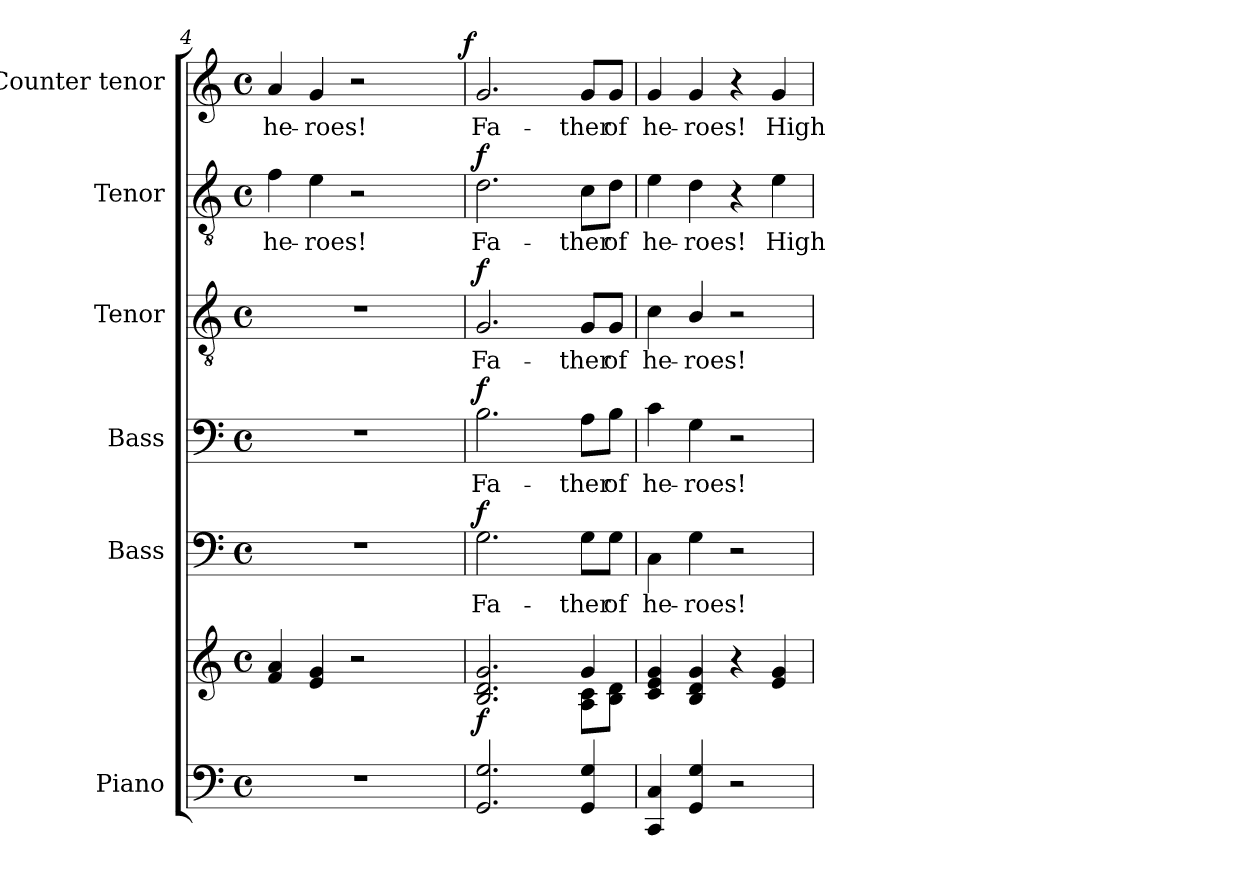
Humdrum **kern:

**kern	**kern	**dynam	**kern	**text	**dynam	**kern	**text	**dynam	**kern	**text	**dynam	**kern	**text	**dynam	**kern	**text	**dynam
*part6	*part6	*part6	*part5	*part5	*part5	*part4	*part4	*part4	*part3	*part3	*part3	*part2	*part2	*part2	*part1	*part1	*part1
*staff7	*staff6	*staff6/7	*staff5	*staff5	*staff5	*staff4	*staff4	*staff4	*staff3	*staff3	*staff3	*staff2	*staff2	*staff2	*staff1	*staff1	*staff1
*I"Piano	*	*	*I"Bass	*	*	*I"Bass	*	*	*I"Tenor	*	*	*I"Tenor	*	*	*I"Counter tenor	*	*
*I'Pno.	*	*	*I'B.	*	*	*I'B.	*	*	*I'T.	*	*	*I'T.	*	*	*	*	*
*clefF4	*clefG2	*	*clefF4	*	*	*clefF4	*	*	*clefGv2	*	*	*clefGv2	*	*	*clefG2	*	*
*	*	*	*	*	*	*	*	*	*ITrd7c12	*	*	*ITrd7c12	*	*	*	*	*
*k[]	*k[]	*	*k[]	*	*	*k[]	*	*	*k[]	*	*	*k[]	*	*	*k[]	*	*
*C:	*C:	*	*C:	*	*	*C:	*	*	*C:	*	*	*C:	*	*	*C:	*	*
*M4/4	*M4/4	*	*M4/4	*	*	*M4/4	*	*	*M4/4	*	*	*M4/4	*	*	*M4/4	*	*
*met(c)	*met(c)	*	*met(c)	*	*	*met(c)	*	*	*met(c)	*	*	*met(c)	*	*	*met(c)	*	*
=4	=4	=4	=4	=4	=4	=4	=4	=4	=4	=4	=4	=4	=4	=4	=4	=4	=4
!	!	!	!	!	!	!	!	!	!	!	!	!	!LO:LY:b:color=#000000	!	!	!	!
!	!	!	!	!	!	!	!	!	!	!	!	!	!	!	!	!LO:LY:b:color=#000000	!
*	*	*	*	*	*	*	*	*	*	*	*	*	*	*	*^	*	*
1r	4fi/ 4ai	.	1r	.	.	1r	.	.	1r	.	.	4Fi\	he-	.	4ai/	2ryy	he-	.
!	!	!	!	!	!	!	!	!	!	!	!	!	!LO:LY:b:color=#000000	!	!	!	!	!
!	!	!	!	!	!	!	!	!	!	!	!	!	!	!	!	!	!LO:LY:b:color=#000000	!
.	4ei/ 4gi	.	.	.	.	.	.	.	.	.	.	4Ei\	-roes!	.	4gi/	.	-roes!	.
.	2r	.	.	.	.	.	.	.	.	.	.	2r	.	.	2r	4ryy	.	.
.	.	.	.	.	.	.	.	.	.	.	.	.	.	.	.	8ryy	.	.
.	.	.	.	.	.	.	.	.	.	.	.	.	.	.	.	16ryy	.	.
.	.	.	.	.	.	.	.	.	.	.	.	.	.	.	.	32ryy	.	.
.	.	.	.	.	.	.	.	.	.	.	.	.	.	.	.	64ryy	.	.
.	.	.	.	.	.	.	.	.	.	.	.	.	.	.	.	128...ryy	.	.
.	.	.	.	.	.	.	.	.	.	.	.	.	.	.	.	1024ryy	.	f
*	*	*	*	*	*	*	*	*	*	*	*	*	*	*	*v	*v	*	*
=5	=5	=5	=5	=5	=5	=5	=5	=5	=5	=5	=5	=5	=5	=5	=5	=5	=5
*	*^	*	*	*	*	*	*	*	*	*	*	*	*	*	*	*	*
*	*	*	*	*	*	*	*	*	*	*	*	*	*	*	*	*^	*	*
!	!	!	!	!	!LO:LY:b:color=#000000	!	!	!	!	!	!	!	!	!	!	!	!	!	!
*	*	*	*	*	*	*	*	*	*	*	*	*	*	*	*	*v	*v	*	*
*	*	*	*	*	*	*	*	*	*	*	*	*	*	*	*	*^	*	*
!	!	!	!	!	!	!	!	!LO:LY:b:color=#000000	!	!	!	!	!	!	!	!	!	!	!
*	*	*	*	*	*	*	*	*	*	*	*	*	*	*	*	*v	*v	*	*
*	*	*	*	*	*	*	*	*	*	*	*	*	*	*	*	*^	*	*
!	!	!	!	!	!	!	!	!	!	!	!LO:LY:b:color=#000000	!	!	!	!	!	!	!	!
*	*	*	*	*	*	*	*	*	*	*	*	*	*	*	*	*v	*v	*	*
*	*	*	*	*	*	*	*	*	*	*	*	*	*	*	*	*^	*	*
!	!	!	!	!	!	!	!	!	!	!	!	!	!	!LO:LY:b:color=#000000	!	!	!	!	!
*	*	*	*	*	*	*	*	*	*	*	*	*	*	*	*	*v	*v	*	*
*	*	*	*	*	*	*	*	*	*	*	*	*	*	*	*	*^	*	*
!	!	!	!	!	!	!	!	!	!	!	!	!	!	!	!	!	!	!LO:LY:b:color=#000000	!
*	*	*	*	*	*	*	*	*	*	*	*	*	*	*	*	*v	*v	*	*
2.GGi/ 2.Gi	2.Bi/ 2.di 2.gi	2ryy	f	2.Gi\	Fa-	f	2.Bi\	Fa-	f	2.GGi/	Fa-	f	2.Di\	Fa-	f	2.gi/	Fa-	.
.	.	4ryy	.	.	.	.	.	.	.	.	.	.	.	.	.	.	.	.
!	!	!	!	!	!LO:LY:b:color=#000000	!	!	!	!	!	!	!	!	!	!	!	!	!
!	!	!	!	!	!	!	!	!LO:LY:b:color=#000000	!	!	!	!	!	!	!	!	!	!
!	!	!	!	!	!	!	!	!	!	!	!LO:LY:b:color=#000000	!	!	!	!	!	!	!
!	!	!	!	!	!	!	!	!	!	!	!	!	!	!LO:LY:b:color=#000000	!	!	!	!
!	!	!	!	!	!	!	!	!	!	!	!	!	!	!	!	!	!LO:LY:b:color=#000000	!
4GGi/ 4Gi	4gi/	8Ai\ 8ciL	.	8Gi\L	-ther	.	8Ai\L	-ther	.	8GGi/L	-ther	.	8Ci\L	-ther	.	8gi/L	-ther	.
!	!	!	!	!	!LO:LY:b:color=#000000	!	!	!	!	!	!	!	!	!	!	!	!	!
!	!	!	!	!	!	!	!	!LO:LY:b:color=#000000	!	!	!	!	!	!	!	!	!	!
!	!	!	!	!	!	!	!	!	!	!	!LO:LY:b:color=#000000	!	!	!	!	!	!	!
!	!	!	!	!	!	!	!	!	!	!	!	!	!	!LO:LY:b:color=#000000	!	!	!	!
!	!	!	!	!	!	!	!	!	!	!	!	!	!	!	!	!	!LO:LY:b:color=#000000	!
.	.	8Bi\ 8diJ	.	8Gi\J	of	.	8Bi\J	of	.	8GGi/J	of	.	8Di\J	of	.	8gi/J	of	.
*	*v	*v	*	*	*	*	*	*	*	*	*	*	*	*	*	*	*	*
=6	=6	=6	=6	=6	=6	=6	=6	=6	=6	=6	=6	=6	=6	=6	=6	=6	=6
*	*^	*	*	*	*	*	*	*	*	*	*	*	*	*	*	*	*
!	!	!	!	!	!LO:LY:b:color=#000000	!	!	!	!	!	!	!	!	!	!	!	!	!
*	*v	*v	*	*	*	*	*	*	*	*	*	*	*	*	*	*	*	*
*	*^	*	*	*	*	*	*	*	*	*	*	*	*	*	*	*	*
!	!	!	!	!	!	!	!	!LO:LY:b:color=#000000	!	!	!	!	!	!	!	!	!	!
*	*v	*v	*	*	*	*	*	*	*	*	*	*	*	*	*	*	*	*
*	*^	*	*	*	*	*	*	*	*	*	*	*	*	*	*	*	*
!	!	!	!	!	!	!	!	!	!	!	!LO:LY:b:color=#000000	!	!	!	!	!	!	!
*	*v	*v	*	*	*	*	*	*	*	*	*	*	*	*	*	*	*	*
*	*^	*	*	*	*	*	*	*	*	*	*	*	*	*	*	*	*
!	!	!	!	!	!	!	!	!	!	!	!	!	!	!LO:LY:b:color=#000000	!	!	!	!
*	*v	*v	*	*	*	*	*	*	*	*	*	*	*	*	*	*	*	*
*	*^	*	*	*	*	*	*	*	*	*	*	*	*	*	*	*	*
!	!	!	!	!	!	!	!	!	!	!	!	!	!	!	!	!	!LO:LY:b:color=#000000	!
*	*v	*v	*	*	*	*	*	*	*	*	*	*	*	*	*	*	*	*
4CCi/ 4Ci	4ci/ 4ei 4gi	.	4Ci\	he-	.	4ci\	he-	.	4Ci\	he-	.	4Ei\	he-	.	4gi/	he-	.
!	!	!	!	!LO:LY:b:color=#000000	!	!	!	!	!	!	!	!	!	!	!	!	!
!	!	!	!	!	!	!	!LO:LY:b:color=#000000	!	!	!	!	!	!	!	!	!	!
!	!	!	!	!	!	!	!	!	!	!LO:LY:b:color=#000000	!	!	!	!	!	!	!
!	!	!	!	!	!	!	!	!	!	!	!	!	!LO:LY:b:color=#000000	!	!	!	!
!	!	!	!	!	!	!	!	!	!	!	!	!	!	!	!	!LO:LY:b:color=#000000	!
4GGi/ 4Gi	4Bi/ 4di 4gi	.	4Gi\	-roes!	.	4Gi\	-roes!	.	4BBi/	-roes!	.	4Di\	-roes!	.	4gi/	-roes!	.
2r	4r	.	2r	.	.	2r	.	.	2r	.	.	4r	.	.	4r	.	.
!	!	!	!	!	!	!	!	!	!	!	!	!	!LO:LY:b:color=#000000	!	!	!	!
!	!	!	!	!	!	!	!	!	!	!	!	!	!	!	!	!LO:LY:b:color=#000000	!
.	4ei/ 4gi	.	.	.	.	.	.	.	.	.	.	4Ei\	High	.	4gi/	High	.
=	=	=	=	=	=	=	=	=	=	=	=	=	=	=	=	=	=
*-	*-	*-	*-	*-	*-	*-	*-	*-	*-	*-	*-	*-	*-	*-	*-	*-	*-
